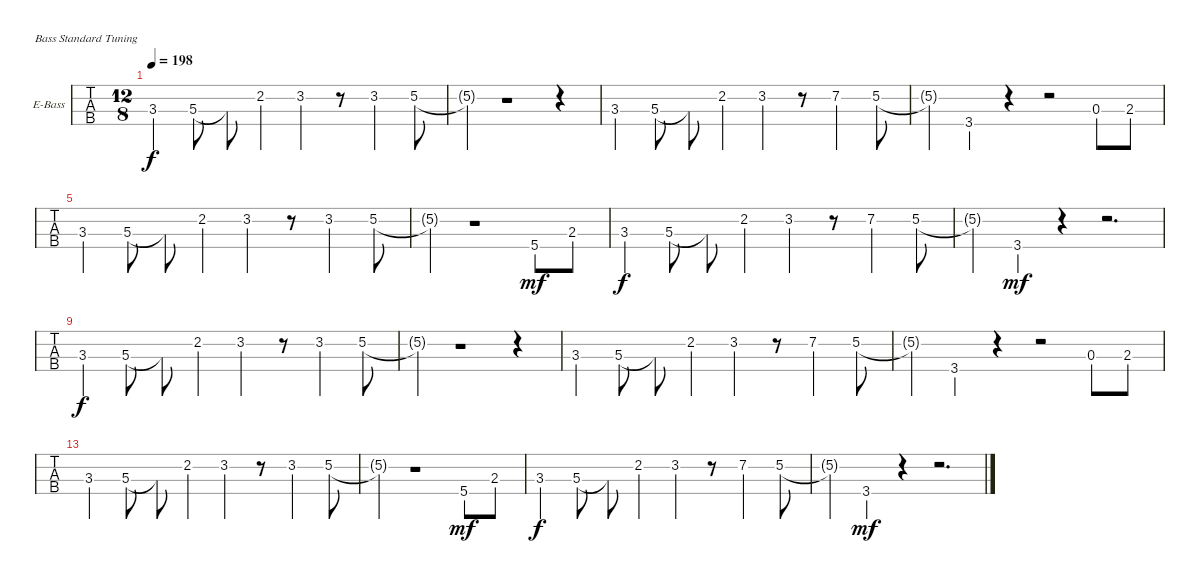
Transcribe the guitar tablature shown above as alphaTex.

\bracketExtendMode nobrackets
\firstSystemTrackNameOrientation horizontal
\otherSystemsTrackNameOrientation horizontal
\defaultBarNumberDisplay FirstOfSystem
\track ("Bass" "E-Bass") {instrument electricbassfinger}
\staff {tabs}
\tuning (G2 D2 A1 E1)
\ts (12 8)
\tempo 198
\clef f4
\ks c
3.3.4{dy f} 5.3.8 5.3{t}.8 2.2.4 3.2.4 r.8 3.2.4 5.2.8 |
5.2{t}.4 r.1 r.4 |
3.3.4 5.3.8 5.3{t}.8 2.2.4 3.2.4 r.8 7.2.4 5.2.8 |
5.2{t}.4 3.4.4 r.4 r.2 0.3.8 2.3.8 |
3.3.4 5.3.8 5.3{t}.8 2.2.4 3.2.4 r.8 3.2.4 5.2.8 |
5.2{t}.4 r.1 5.4.8{dy mf} 2.3.8 |
3.3.4{dy f} 5.3.8 5.3{t}.8 2.2.4 3.2.4 r.8 7.2.4 5.2.8 |
5.2{t}.4 3.4.4{dy mf} r.4 r.2{d} |
3.3.4{dy f} 5.3.8 5.3{t}.8 2.2.4 3.2.4 r.8 3.2.4 5.2.8 |
5.2{t}.4 r.1 r.4 |
3.3.4 5.3.8 5.3{t}.8 2.2.4 3.2.4 r.8 7.2.4 5.2.8 |
5.2{t}.4 3.4.4 r.4 r.2 0.3.8 2.3.8 |
3.3.4 5.3.8 5.3{t}.8 2.2.4 3.2.4 r.8 3.2.4 5.2.8 |
5.2{t}.4 r.1 5.4.8{dy mf} 2.3.8 |
3.3.4{dy f} 5.3.8 5.3{t}.8 2.2.4 3.2.4 r.8 7.2.4 5.2.8 |
5.2{t}.4 3.4.4{dy mf} r.4 r.2{d}
